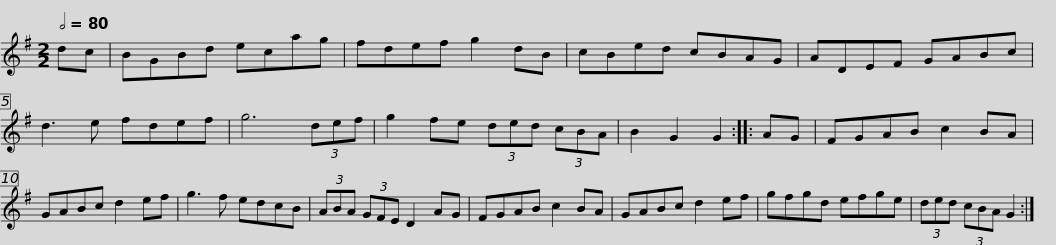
X:1
L:1/8
Q:1/2=80
M:2/2
I:linebreak $
K:G
V:1 treble
V:1
 dc | BGBd ecag | fdef g2 dB | cBed cBAG | ADEF GABc | %5
 d3 e fdef | g6 (3def |$ g2 fe (3ded (3cBA | B2 G2 G2 :: AG | %10
 FGAB c2 BA | GABc d2 ef | g3 f edcB | (3ABA (3GFE D2 AG |$ FGAB c2 BA | %15
 GABc d2 ef | gfgd efge | (3ded (3cBA G2 :| %18
